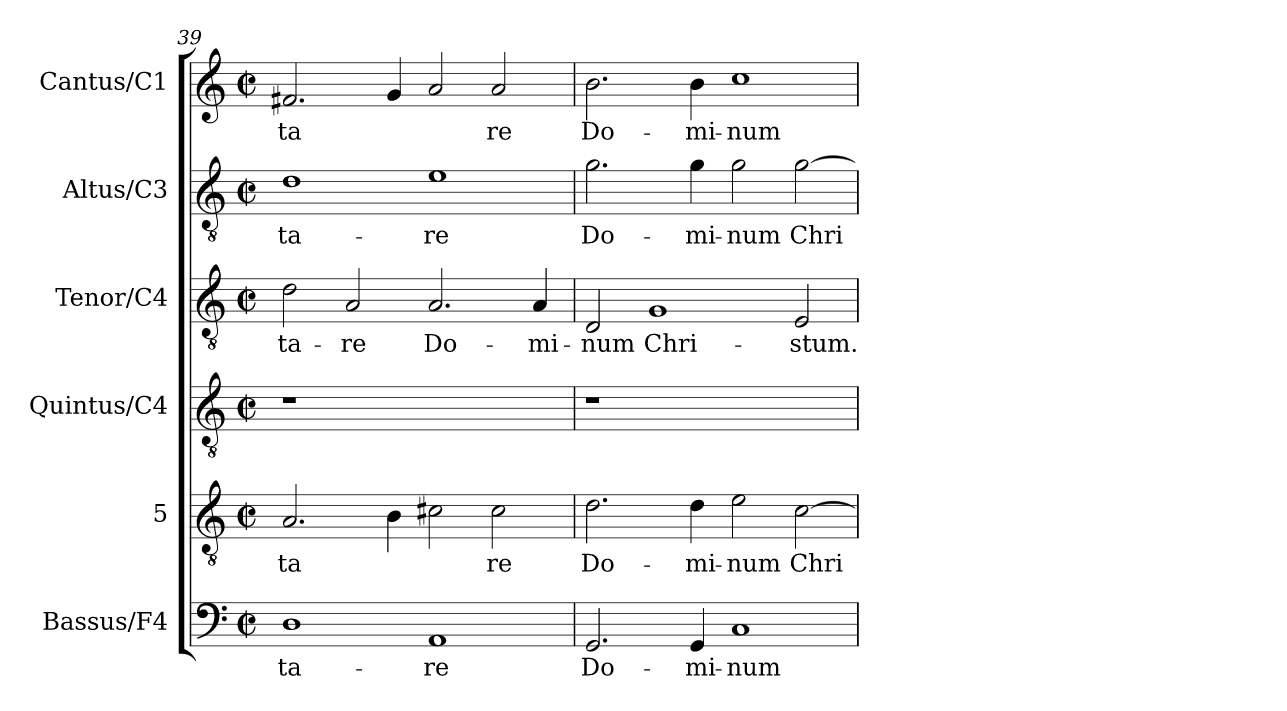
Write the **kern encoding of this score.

**kern	**text	**kern	**text	**kern	**kern	**text	**kern	**text	**kern	**text
*part6	*part6	*part5	*part5	*part4	*part3	*part3	*part2	*part2	*part1	*part1
*staff6	*staff6	*staff5	*staff5	*staff4	*staff3	*staff3	*staff2	*staff2	*staff1	*staff1
*I"Bassus/F4	*	*I"5	*	*I"Quintus/C4	*I"Tenor/C4	*	*I"Altus/C3	*	*I"Cantus/C1	*
*I'B	*	*	*	*	*I'T	*	*I'A	*	*I'C	*
*clefF4	*	*clefGv2	*	*clefGv2	*clefGv2	*	*clefGv2	*	*clefG2	*
*k[]	*	*k[]	*	*k[]	*k[]	*	*k[]	*	*k[]	*
*C:	*	*C:	*	*C:	*C:	*	*C:	*	*C:	*
*M2/2	*	*M2/2	*	*M2/2	*M2/2	*	*M2/2	*	*M2/2	*
*met(c|)	*	*met(c|)	*	*met(c|)	*met(c|)	*	*met(c|)	*	*met(c|)	*
=39	=39	=39	=39	=39	=39	=39	=39	=39	=39	=39
!	!LO:LY:b:rj	!	!LO:LY:b:cj	!	!	!LO:LY:b:rj	!	!LO:LY:b:rj	!	!LO:LY:b:rj
1D	-ta-	2.A/	-ta-	1r	2d\	-ta-	1d	-ta-	2.f#X/	-ta-
!	!	!	!	!	!	!LO:LY:b:rj	!	!	!	!
.	.	.	.	.	2A/	-re	.	.	.	.
!	!	!	!LO:LY:b:cj	!	!	!	!	!	!	!LO:LY:b:rj
.	.	4B\	--	.	.	.	.	.	4g/	--
!	!LO:LY:b:rj	!	!LO:LY:b:cj	!	!	!LO:LY:b:rj	!	!LO:LY:b:rj	!	!LO:LY:b:rj
1AA	-re	2c#X\	--	1ryy	2.A/	Do-	1e	-re	2a/	--
!	!	!	!LO:LY:b:cj	!	!	!	!	!	!	!LO:LY:b:rj
.	.	2c#\	-re	.	.	.	.	.	2a/	-re
!	!	!	!	!	!	!LO:LY:b:rj	!	!	!	!
.	.	.	.	.	4A/	-mi-	.	.	.	.
=40	=40	=40	=40	=40	=40	=40	=40	=40	=40	=40
!	!LO:LY:b:rj	!	!LO:LY:b:cj	!	!	!LO:LY:b:rj	!	!LO:LY:b:rj	!	!LO:LY:b:rj
2.GG/	Do-	2.d\	Do-	1r	2D/	-num	2.g\	Do-	2.b\	Do-
!	!	!	!	!	!	!LO:LY:b:rj	!	!	!	!
.	.	.	.	.	1G	Chri-	.	.	.	.
!	!LO:LY:b:rj	!	!LO:LY:b:cj	!	!	!	!	!LO:LY:b:rj	!	!LO:LY:b:rj
4GG/	-mi-	4d\	-mi-	.	.	.	4g\	-mi-	4b\	-mi-
!	!LO:LY:b:rj	!	!LO:LY:b:cj	!	!	!	!	!LO:LY:b:rj	!	!LO:LY:b:rj
1C	-num	2e\	-num	1ryy	.	.	2g\	-num	1cc	-num
!	!	!	!LO:LY:b:cj	!	!	!LO:LY:b:rj	!	!LO:LY:b:rj	!	!
.	.	[>2c\	Chri-	.	2E/	-stum.	[>2g\	Chri-	.	.
=	=	=	=	=	=	=	=	=	=	=
*-	*-	*-	*-	*-	*-	*-	*-	*-	*-	*-
